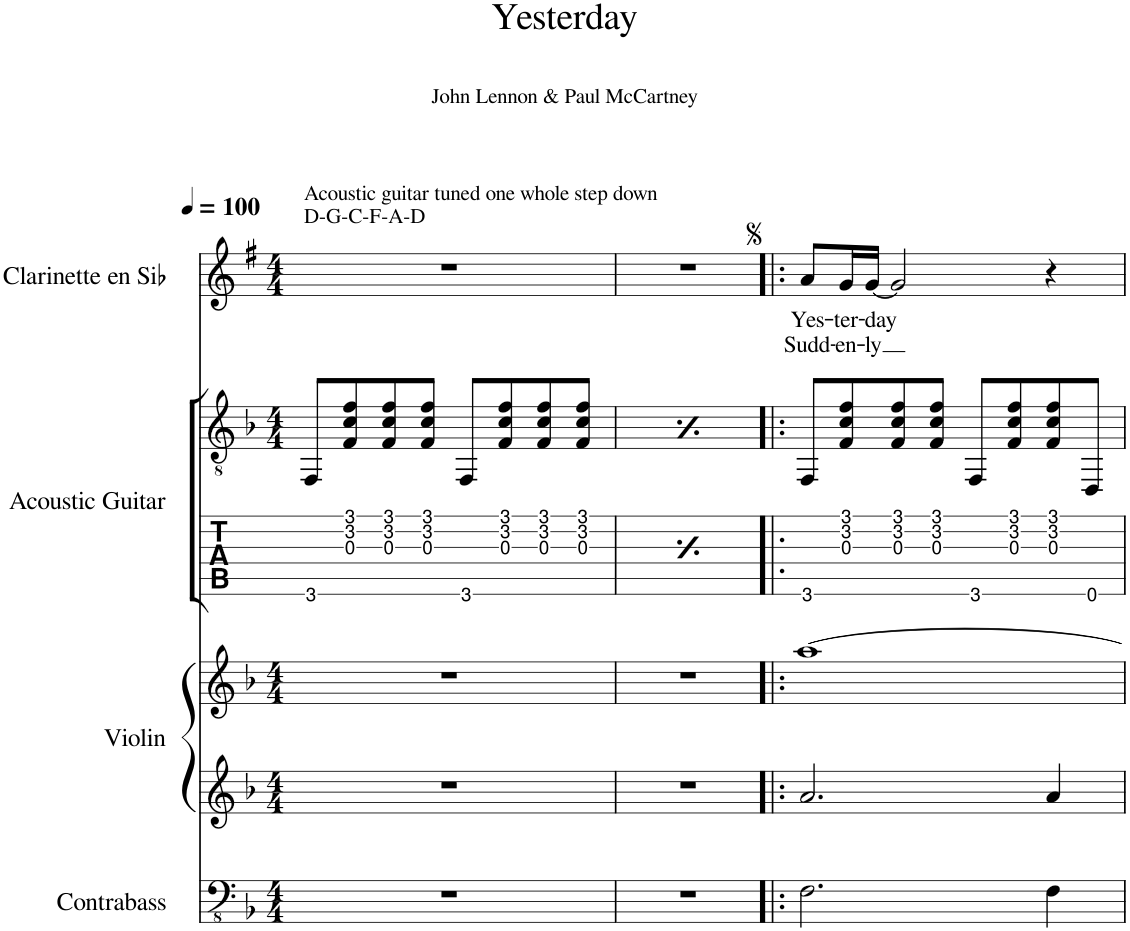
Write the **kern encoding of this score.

**kern	**kern	**kern	**kern	**kern	**kern	**text	**text
*part4	*part3	*part3	*part2	*part2	*part1	*part1	*part1
*staff6	*staff5	*staff4	*staff3	*staff2	*staff1	*staff1	*staff1
*I"Contrabass	*I"Violin	*	*I"Acoustic Guitar	*	*I"Clarinette en Sib	*	*
*I'Cb	*I'Vln	*	*I'Ac Gtr	*	*I'Clar. Sib	*	*
*	*	*	*stria6	*	*	*	*
*clefFv4	*clefG2	*clefG2	*	*clefGv2	*clefG2	*	*
*Trd7c12	*	*	*	*	*Trd1c2	*	*
*k[b-]	*k[b-]	*k[b-]	*k[b-]	*k[b-]	*k[f#]	*	*
*M4/4	*M4/4	*M4/4	*M4/4	*M4/4	*M4/4	*	*
*MM100	*MM100	*MM100	*MM100	*MM100	*MM100	*	*
=1	=1	=1	=1	=1	=1	=1	=1
!	!	!	!	!	!LO:TX:a:t=Acoustic guitar tuned one whole step down	!	!
!	!	!	!	!	!LO:TX:a:t=D-G-C-F-A-D	!	!
1r	1r	1r	8FFL	8FF/L	1r	.	.
.	.	.	8F\ 8c\ 8f\J	8F/ 8c/ 8f/	.	.	.
.	.	.	8F\ 8c\ 8f\L	8F/ 8c/ 8f/	.	.	.
.	.	.	8F\ 8c\ 8f\J	8F/ 8c/ 8f/J	.	.	.
.	.	.	8FFL	8FF/L	.	.	.
.	.	.	8F\ 8c\ 8f\J	8F/ 8c/ 8f/	.	.	.
.	.	.	8F\ 8c\ 8f\L	8F/ 8c/ 8f/	.	.	.
.	.	.	8F\ 8c\ 8f\J	8F/ 8c/ 8f/J	.	.	.
=2	=2	=2	=2	=2	=2	=2	=2
1r	1r	1r	8FFL	8FF/L	1r	.	.
.	.	.	8F\ 8c\ 8f\J	8F/ 8c/ 8f/	.	.	.
.	.	.	8F\ 8c\ 8f\L	8F/ 8c/ 8f/	.	.	.
.	.	.	8F\ 8c\ 8f\J	8F/ 8c/ 8f/J	.	.	.
.	.	.	8FFL	8FF/L	.	.	.
.	.	.	8F\ 8c\ 8f\J	8F/ 8c/ 8f/	.	.	.
.	.	.	8F\ 8c\ 8f\L	8F/ 8c/ 8f/	.	.	.
.	.	.	8F\ 8c\ 8f\J	8F/ 8c/ 8f/J	.	.	.
=3!|:	=3!|:	=3!|:	=3!|:	=3!|:	=3!|:	=3!|:	=3!|:
!	!	!	!	!	!	!LO:LY:b	!LO:LY:b
2.FF\	2.a/	[1aa	8FFL	8FF/L	8a/L	Yes-	Sudd-
!	!	!	!	!	!	!LO:LY:b	!LO:LY:b
.	.	.	8F\ 8c\ 8f\J	8F/ 8c/ 8f/	16g/L	-ter-	-en-
!	!	!	!	!	!	!LO:LY:b	!LO:LY:b
.	.	.	.	.	[16g/JJ	-day	-ly
.	.	.	8F\ 8c\ 8f\L	8F/ 8c/ 8f/	2g/]	.	.
.	.	.	8F\ 8c\ 8f\J	8F/ 8c/ 8f/J	.	.	.
.	.	.	8FFL	8FF/L	.	.	.
.	.	.	8F\ 8c\ 8f\J	8F/ 8c/ 8f/	.	.	.
4FF\	4a/	.	8F\ 8c\ 8f\L	8F/ 8c/ 8f/	4r	.	.
.	.	.	8DDJ	8DD/J	.	.	.
=	=	=	=	=	=	=	=
*-	*-	*-	*-	*-	*-	*-	*-
